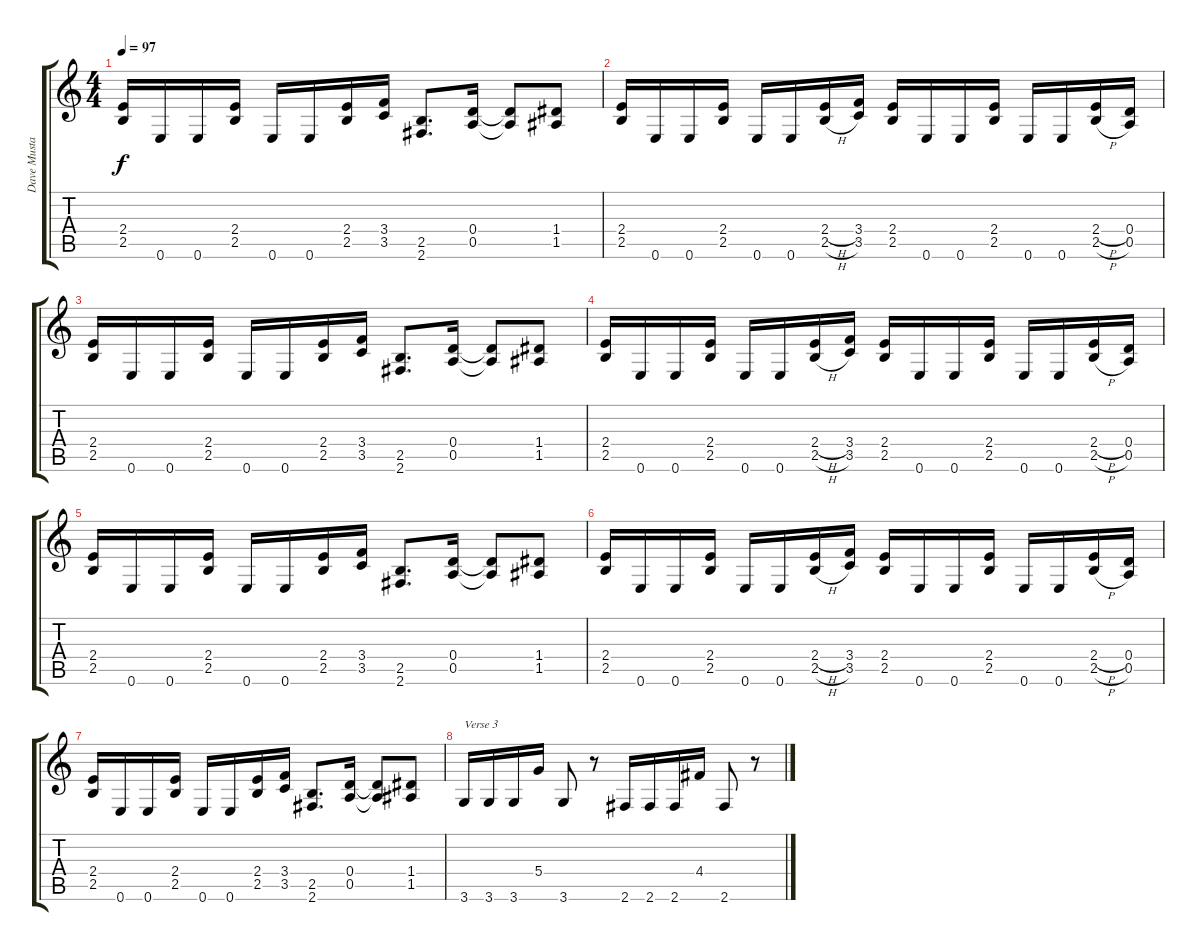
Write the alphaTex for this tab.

\track ("Dave Mustaine" "Dave Musta") {instrument distortionguitar}
\staff {score tabs}
\tuning (E4 B3 G3 D3 A2 E2) {hide}
\ts (4 4)
\tempo 97
\clef g2
\ks c
(2.4 2.5).16{dy f} 0.6.16 0.6.16 (2.4 2.5).16 0.6.16 0.6.16 (2.4 2.5).16 (3.4 3.5).16 (2.5 2.6).8{d} (0.4 0.5).16 (0.4{t} 0.5{t}).8 (1.4 1.5).8 |
(2.4 2.5).16 0.6.16 0.6.16 (2.4 2.5).16 0.6.16 0.6.16 (2.4{h} 2.5{h}).16 (3.4 3.5).16 (2.4 2.5).16 0.6.16 0.6.16 (2.4 2.5).16 0.6.16 0.6.16 (2.4{h} 2.5{h}).16 (0.4 0.5).16 |
(2.4 2.5).16 0.6.16 0.6.16 (2.4 2.5).16 0.6.16 0.6.16 (2.4 2.5).16 (3.4 3.5).16 (2.5 2.6).8{d} (0.4 0.5).16 (0.4{t} 0.5{t}).8 (1.4 1.5).8 |
(2.4 2.5).16 0.6.16 0.6.16 (2.4 2.5).16 0.6.16 0.6.16 (2.4{h} 2.5{h}).16 (3.4 3.5).16 (2.4 2.5).16 0.6.16 0.6.16 (2.4 2.5).16 0.6.16 0.6.16 (2.4{h} 2.5{h}).16 (0.4 0.5).16 |
(2.4 2.5).16 0.6.16 0.6.16 (2.4 2.5).16 0.6.16 0.6.16 (2.4 2.5).16 (3.4 3.5).16 (2.5 2.6).8{d} (0.4 0.5).16 (0.4{t} 0.5{t}).8 (1.4 1.5).8 |
(2.4 2.5).16 0.6.16 0.6.16 (2.4 2.5).16 0.6.16 0.6.16 (2.4{h} 2.5{h}).16 (3.4 3.5).16 (2.4 2.5).16 0.6.16 0.6.16 (2.4 2.5).16 0.6.16 0.6.16 (2.4{h} 2.5{h}).16 (0.4 0.5).16 |
(2.4 2.5).16 0.6.16 0.6.16 (2.4 2.5).16 0.6.16 0.6.16 (2.4 2.5).16 (3.4 3.5).16 (2.5 2.6).8{d} (0.4 0.5).16 (0.4{t} 0.5{t}).8 (1.4 1.5).8 |
3.6.16{txt "Verse 3"} 3.6.16 3.6.16 5.4.16 3.6.8 r.8 2.6.16 2.6.16 2.6.16 4.4.16 2.6.8 r.8
